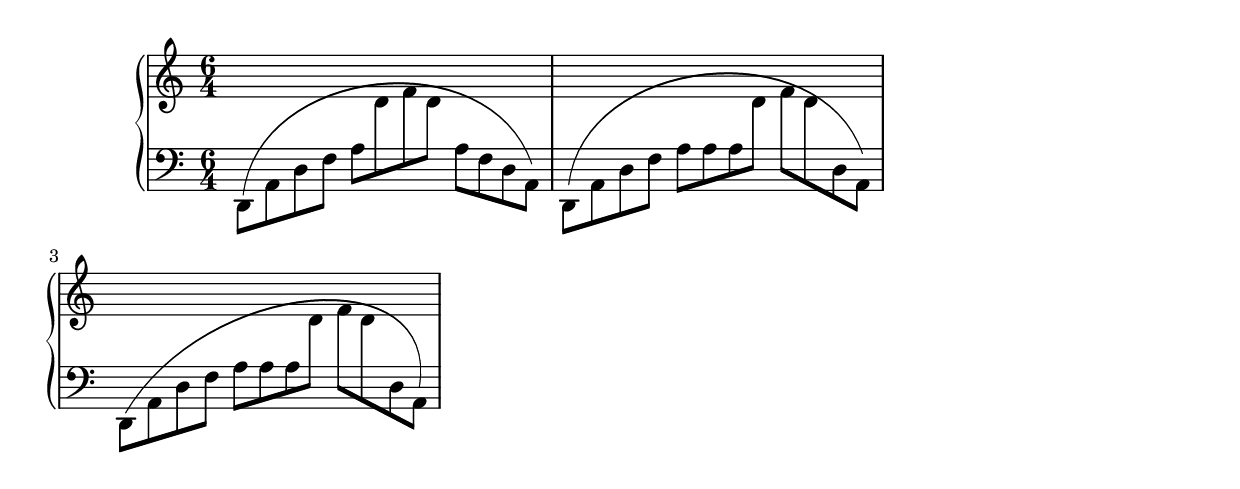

\version "2.19.21"

\header {

    texidoc="
Extreme slurs are scaled to fit the pattern, but only  symmetrically.
Asymmetric slurs are created by setting @code{eccentricity}."

}
\layout {
    ragged-right = ##t
}

baseWalk =  \relative {
    \time 6/4
    \stemDown
    \slurUp
    d,8[( a' d f] a[ d f d] a[ f d  a)]
    d,8[( a' d f] a[ a a d] f[ d d,  a)]
    \once\override Slur.eccentricity = #6.0
    d,8[( a' d f] a[ a a d] f[ d d,  a)]
}

\context PianoStaff 
    \autochange \baseWalk


